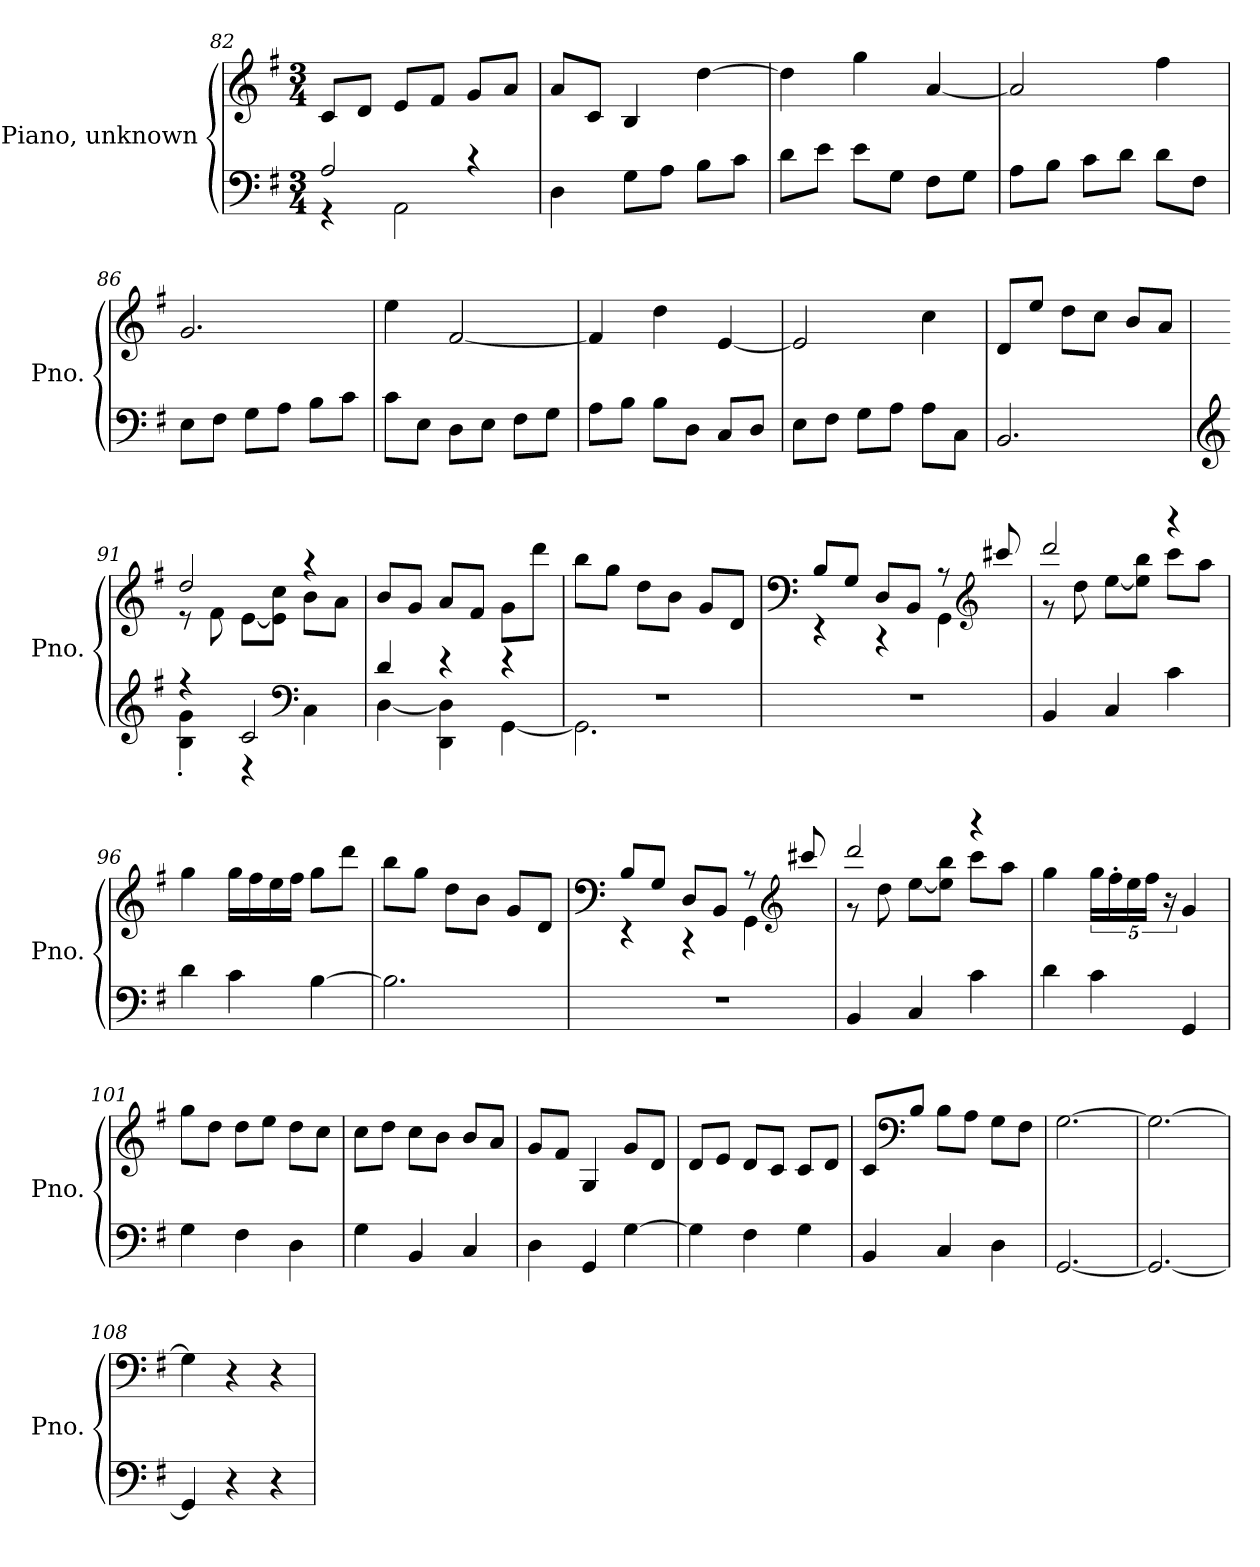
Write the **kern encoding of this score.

**kern	**kern
*part1	*part1
*staff2	*staff1
*I"Piano, unknown	*
*I'Pno.	*
*clefF4	*clefG2
*k[f#]	*k[f#]
*M3/4	*M3/4
=82	=82
*^	*
2A/	4r	8c/L
.	.	8d/J
.	2AA\	8e/L
.	.	8f#/J
4r	.	8g/L
.	.	8a/J
*v	*v	*
=83	=83
4D\	8a/L
.	8c/J
8G\L	4B/
8A\J	.
8B\L	[4dd\
8c\J	.
=84	=84
8d\L	4dd\]
8e\J	.
8e\L	4gg\
8G\J	.
8F#\L	[4a/
8G\J	.
!!LO:LB:g=z
=85	=85
8A\L	2a/]
8B\J	.
8c\L	.
8d\J	.
8d\L	4ff#\
8F#\J	.
=86	=86
8E\L	2.g/
8F#\J	.
8G\L	.
8A\J	.
8B\L	.
8c\J	.
=87	=87
8c\L	4ee\
8E\J	.
8D\L	[2f#/
8E\J	.
8F#\L	.
8G\J	.
=88	=88
8A\L	4f#/]
8B\J	.
8B\L	4dd\
8D\J	.
8C/L	[4e/
8D/J	.
=89	=89
8E\L	2e/]
8F#\J	.
8G\L	.
8A\J	.
8A\L	4cc\
8C\J	.
=90	=90
2.BB/	8d/L
.	8ee/J
.	8dd\L
.	8cc\J
.	8b/L
.	8a/J
!!LO:LB:g=z
=91	=91
*clefG2	*
*^	*^
4r	4B\' 4g\'	2dd/	8r
.	.	.	8f#\
2c/	4r	.	[8e\L
.	.	.	8e\] 8cc\J
*clefF4	*	*	*
.	4C\	4r	8b\L
.	.	.	8a\J
*	*	*v	*v
=92	=92	=92
4d/	[4D\	8b/L
.	.	8g/J
4r	4DD\ 4D\]	8a/L
.	.	8f#/J
4r	[4GG\	8g\L
.	.	8ddd\J
=93	=93	=93
2.r	2.GG\]	8bb\L
.	.	8gg\J
.	.	8dd\L
.	.	8b\J
.	.	8g/L
.	.	8d/J
*v	*v	*
=94	=94
*	*clefF4
*	*^
2.r	8B/L	4r
.	8G/J	.
.	8D/L	4r
.	8BB/J	.
.	8r	4GG\
*	*clefG2	*
.	8ccc#X/	.
=95	=95	=95
4BB/	2ddd/	8r
.	.	8dd\
4C/	.	[8ee\L
.	.	8ee\] 8bb\J
4c\	4r	8ccc\L
.	.	8aa\J
*	*v	*v
!!LO:PB:g=z
=96	=96
4d\	4gg\
4c\	16gg\LL
.	16ff#\
.	16ee\
.	16ff#\JJ
[4B\	8gg\L
.	8ddd\J
=97	=97
2.B\]	8bb\L
.	8gg\J
.	8dd\L
.	8b\J
.	8g/L
.	8d/J
=98	=98
*	*clefF4
*	*^
2.r	8B/L	4r
.	8G/J	.
.	8D/L	4r
.	8BB/J	.
.	8r	4GG\
*	*clefG2	*
.	8ccc#X/	.
=99	=99	=99
4BB/	2ddd/	8r
.	.	8dd\
4C/	.	[8ee\L
.	.	8ee\] 8bb\J
4c\	4r	8ccc\L
.	.	8aa\J
*	*v	*v
=100	=100
4d\	4gg\
4c\	20gg\LL
.	20ff#'\
.	20ee\
.	20ff#\JJ
.	20r
4GG/	4g/
!!LO:LB:g=z
=101	=101
4G\	8gg\L
.	8dd\J
4F#\	8dd\L
.	8ee\J
4D\	8dd\L
.	8cc\J
=102	=102
4G\	8cc\L
.	8dd\J
4BB/	8cc\L
.	8b\J
4C/	8b/L
.	8a/J
=103	=103
4D\	8g/L
.	8f#/J
4GG/	4G/
[4G\	8g/L
.	8d/J
=104	=104
4G\]	8d/L
.	8e/J
4F#\	8d/L
.	8c/J
4G\	8c/L
.	8d/J
=105	=105
4BB/	8c/L
*	*clefF4
.	8B/J
4C/	8B\L
.	8A\J
4D\	8G\L
.	8F#\J
=106	=106
[2.GG/	[2.G\
=107	=107
2.GG/_	2.G\_
=108	=108
4GG/]	4G\]
4r	4r
4r	4r
=	=
*-	*-
